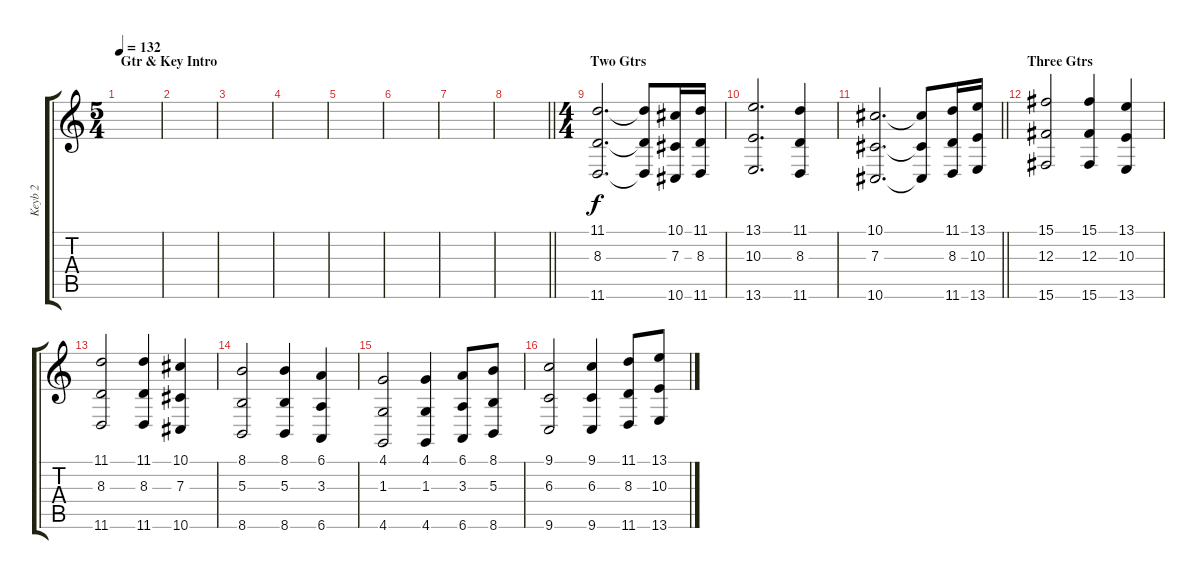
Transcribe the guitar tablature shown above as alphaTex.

\track ("Keyb 2" "Keyb 2") {instrument choiraahs}
\staff {score tabs}
\tuning (Eb4 Bb3 Gb3 Db3 Ab2 Eb2) {hide}
\ts (5 4)
\section ("" "Gtr & Key Intro")
\tempo 132
\clef g2
\ks c
|
|
|
|
|
|
|
\barLineRight lightlight
|
\ts (4 4)
\section ("" "Two Gtrs")
(11.1 8.3 11.6).2{d} (11.1{t} 8.3{t} 11.6{t}).8 (10.1 7.3 10.6).16 (11.1 8.3 11.6).16 |
(13.1 10.3 13.6).2{d} (11.1 8.3 11.6).4 |
\barLineRight lightlight
(10.1 7.3 10.6).2{d} (10.1{t} 7.3{t} 10.6{t}).8 (11.1 8.3 11.6).16 (13.1 10.3 13.6).16 |
\section ("" "Three Gtrs")
(15.1 12.3 15.6).2 (15.1 12.3 15.6).4 (13.1 10.3 13.6).4 |
(11.1 8.3 11.6).2 (11.1 8.3 11.6).4 (10.1 7.3 10.6).4 |
(8.1 5.3 8.6).2 (8.1 5.3 8.6).4 (6.1 3.3 6.6).4 |
(4.1 1.3 4.6).2 (4.1 1.3 4.6).4 (6.1 3.3 6.6).8 (8.1 5.3 8.6).8 |
(9.1 6.3 9.6).2 (9.1 6.3 9.6).4 (11.1 8.3 11.6).8 (13.1 10.3 13.6).8
